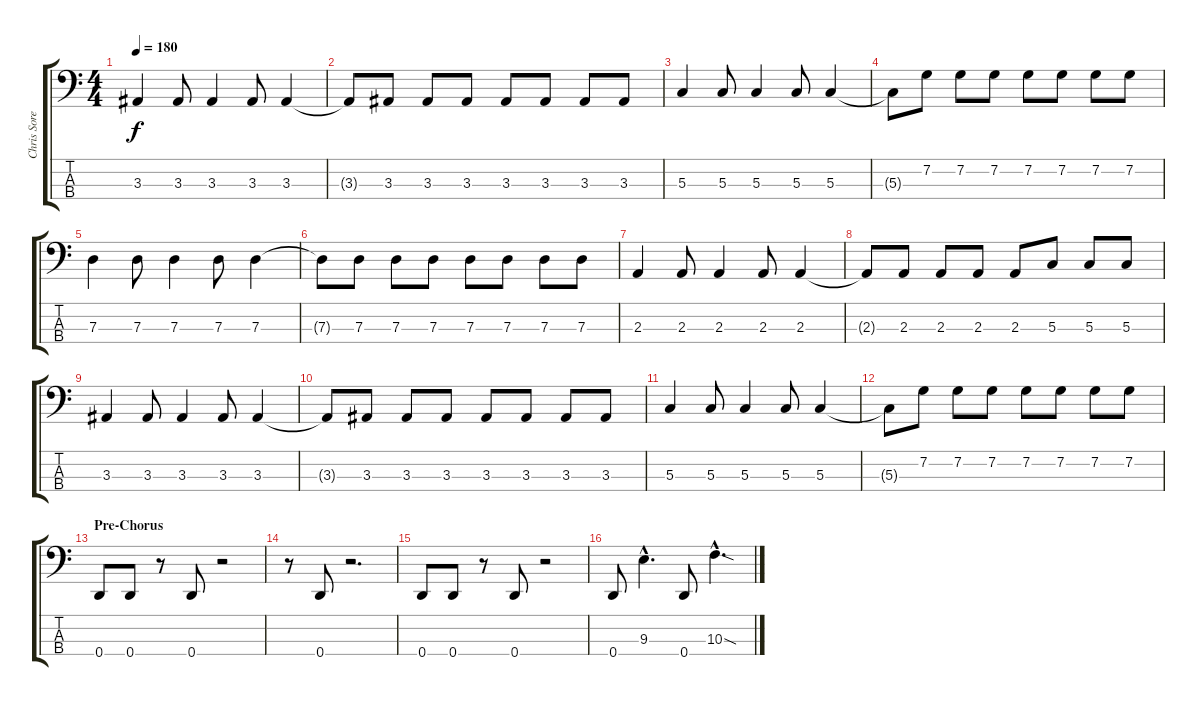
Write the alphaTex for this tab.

\track ("Chris Sorenson" "Chris Sore") {instrument electricbasspick}
\staff {score tabs}
\tuning (F2 C2 G1 D1) {hide}
\ts (4 4)
\tempo 180
\clef f4
\ks c
3.3.4{dy f} 3.3.8 3.3.4 3.3.8 3.3.4 |
3.3{t}.8 3.3.8 3.3.8 3.3.8 3.3.8 3.3.8 3.3.8 3.3.8 |
5.3.4 5.3.8 5.3.4 5.3.8 5.3.4 |
5.3{t}.8 7.2.8 7.2.8 7.2.8 7.2.8 7.2.8 7.2.8 7.2.8 |
7.3.4 7.3.8 7.3.4 7.3.8 7.3.4 |
7.3{t}.8 7.3.8 7.3.8 7.3.8 7.3.8 7.3.8 7.3.8 7.3.8 |
2.3.4 2.3.8 2.3.4 2.3.8 2.3.4 |
2.3{t}.8 2.3.8 2.3.8 2.3.8 2.3.8 5.3.8 5.3.8 5.3.8 |
3.3.4 3.3.8 3.3.4 3.3.8 3.3.4 |
3.3{t}.8 3.3.8 3.3.8 3.3.8 3.3.8 3.3.8 3.3.8 3.3.8 |
5.3.4 5.3.8 5.3.4 5.3.8 5.3.4 |
5.3{t}.8 7.2.8 7.2.8 7.2.8 7.2.8 7.2.8 7.2.8 7.2.8 |
\section ("" "Pre-Chorus")
0.4.8 0.4.8 r.8 0.4.8 r.2 |
r.8 0.4.8 r.2{d} |
0.4.8 0.4.8 r.8 0.4.8 r.2 |
0.4.8 9.3{hac}.4{d} 0.4.8 10.3{sod hac}.4{d}
